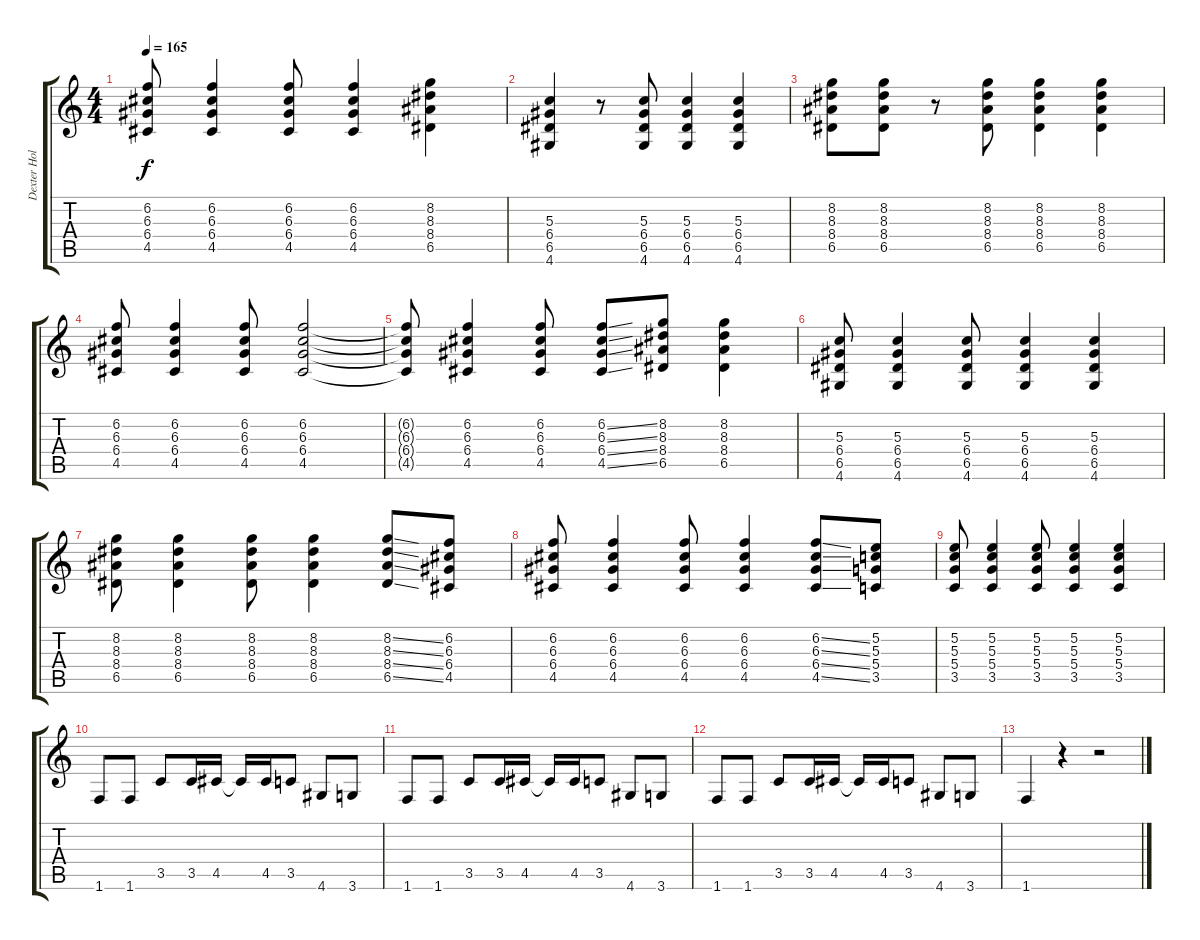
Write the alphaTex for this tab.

\track ("Dexter Holland" "Dexter Hol") {instrument distortionguitar}
\staff {score tabs}
\tuning (E4 B3 G3 D3 A2 E2) {hide}
\ts (4 4)
\tempo 165
\clef g2
\ks c
(6.2 6.3 6.4 4.5).8{dy f} (6.2 6.3 6.4 4.5).4 (6.2 6.3 6.4 4.5).8 (6.2 6.3 6.4 4.5).4 (8.2 8.3 8.4 6.5).4 |
(5.3 6.4 6.5 4.6).4 r.8 (5.3 6.4 6.5 4.6).8 (5.3 6.4 6.5 4.6).4 (5.3 6.4 6.5 4.6).4 |
(8.2 8.3 8.4 6.5).8 (8.2 8.3 8.4 6.5).8 r.8 (8.2 8.3 8.4 6.5).8 (8.2 8.3 8.4 6.5).4 (8.2 8.3 8.4 6.5).4 |
(6.2 6.3 6.4 4.5).8 (6.2 6.3 6.4 4.5).4 (6.2 6.3 6.4 4.5).8 (6.2 6.3 6.4 4.5).2 |
(6.2{t} 6.3{t} 6.4{t} 4.5{t}).8 (6.2 6.3 6.4 4.5).4 (6.2 6.3 6.4 4.5).8 (6.2{ss} 6.3{ss} 6.4{ss} 4.5{ss}).8 (8.2 8.3 8.4 6.5).8 (8.2 8.3 8.4 6.5).4 |
(5.3 6.4 6.5 4.6).8 (5.3 6.4 6.5 4.6).4 (5.3 6.4 6.5 4.6).8 (5.3 6.4 6.5 4.6).4 (5.3 6.4 6.5 4.6).4 |
(8.2 8.3 8.4 6.5).8 (8.2 8.3 8.4 6.5).4 (8.2 8.3 8.4 6.5).8 (8.2 8.3 8.4 6.5).4 (8.2{ss} 8.3{ss} 8.4{ss} 6.5{ss}).8 (6.2 6.3 6.4 4.5).8 |
(6.2 6.3 6.4 4.5).8 (6.2 6.3 6.4 4.5).4 (6.2 6.3 6.4 4.5).8 (6.2 6.3 6.4 4.5).4 (6.2{ss} 6.3{ss} 6.4{ss} 4.5{ss}).8 (5.2 5.3 5.4 3.5).8 |
(5.2 5.3 5.4 3.5).8 (5.2 5.3 5.4 3.5).4 (5.2 5.3 5.4 3.5).8 (5.2 5.3 5.4 3.5).4 (5.2 5.3 5.4 3.5).4 |
1.6.8 1.6.8 3.5.8 3.5.16 4.5.16 4.5{t}.16 4.5.16 3.5.8 4.6.8 3.6.8 |
1.6.8 1.6.8 3.5.8 3.5.16 4.5.16 4.5{t}.16 4.5.16 3.5.8 4.6.8 3.6.8 |
1.6.8 1.6.8 3.5.8 3.5.16 4.5.16 4.5{t}.16 4.5.16 3.5.8 4.6.8 3.6.8 |
1.6.4 r.4 r.2
